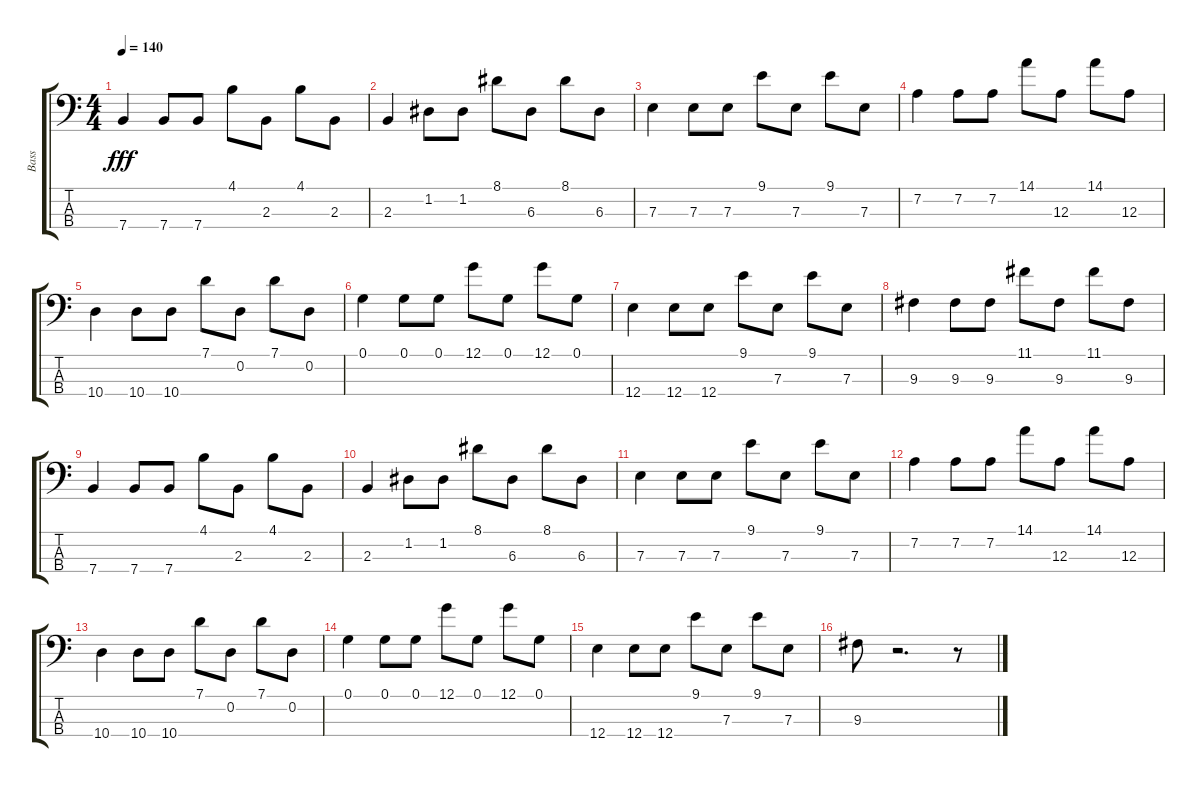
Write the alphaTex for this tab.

\track ("Bass" "Bass") {instrument electricbassfinger}
\staff {score tabs}
\tuning (G2 D2 A1 E1) {hide}
\ts (4 4)
\tempo 140
\clef f4
\ks c
7.4.4{dy fff} 7.4.8 7.4.8 4.1.8 2.3.8 4.1.8 2.3.8 |
2.3.4 1.2.8 1.2.8 8.1.8 6.3.8 8.1.8 6.3.8 |
7.3.4 7.3.8 7.3.8 9.1.8 7.3.8 9.1.8 7.3.8 |
7.2.4 7.2.8 7.2.8 14.1.8 12.3.8 14.1.8 12.3.8 |
10.4.4 10.4.8 10.4.8 7.1.8 0.2.8 7.1.8 0.2.8 |
0.1.4 0.1.8 0.1.8 12.1.8 0.1.8 12.1.8 0.1.8 |
12.4.4 12.4.8 12.4.8 9.1.8 7.3.8 9.1.8 7.3.8 |
9.3.4 9.3.8 9.3.8 11.1.8 9.3.8 11.1.8 9.3.8 |
7.4.4 7.4.8 7.4.8 4.1.8 2.3.8 4.1.8 2.3.8 |
2.3.4 1.2.8 1.2.8 8.1.8 6.3.8 8.1.8 6.3.8 |
7.3.4 7.3.8 7.3.8 9.1.8 7.3.8 9.1.8 7.3.8 |
7.2.4 7.2.8 7.2.8 14.1.8 12.3.8 14.1.8 12.3.8 |
10.4.4 10.4.8 10.4.8 7.1.8 0.2.8 7.1.8 0.2.8 |
0.1.4 0.1.8 0.1.8 12.1.8 0.1.8 12.1.8 0.1.8 |
12.4.4 12.4.8 12.4.8 9.1.8 7.3.8 9.1.8 7.3.8 |
9.3.8 r.2{d} r.8
